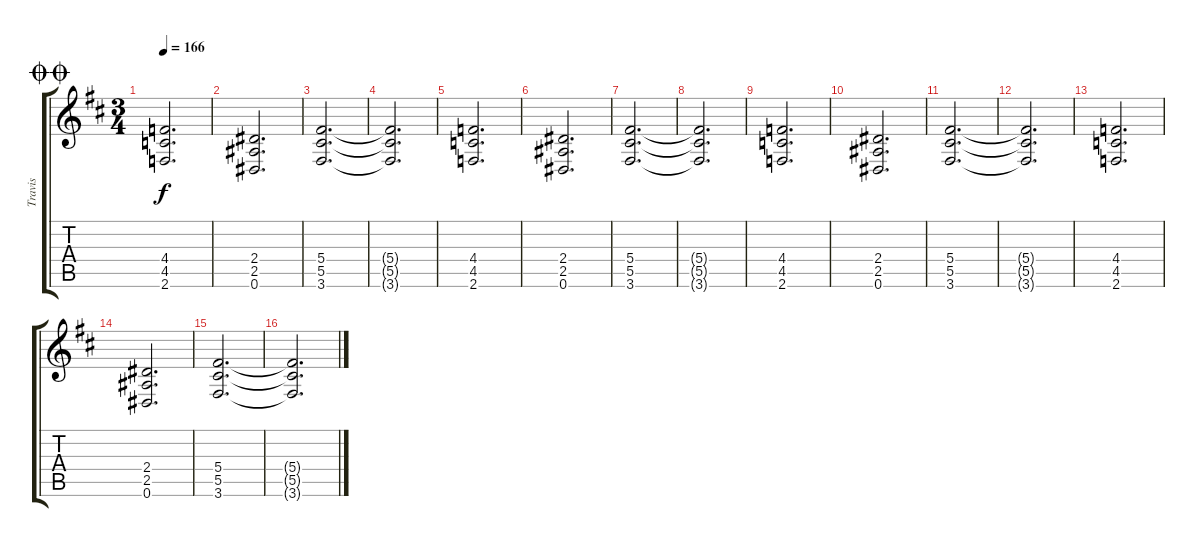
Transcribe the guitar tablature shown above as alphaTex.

\track ("Travis" "Travis") {instrument distortionguitar}
\staff {score tabs}
\tuning (Eb4 Bb3 Gb3 Db3 Ab2 Eb2) {hide}
\ts (3 4)
\jump doublecoda
\tempo 166
\clef g2
\ks d
(4.4 4.5 2.6).2{d dy f} |
(2.4 2.5 0.6).2{d} |
(5.4 5.5 3.6).2{d} |
(5.4{t} 5.5{t} 3.6{t}).2{d} |
(4.4 4.5 2.6).2{d} |
(2.4 2.5 0.6).2{d} |
(5.4 5.5 3.6).2{d} |
(5.4{t} 5.5{t} 3.6{t}).2{d} |
(4.4 4.5 2.6).2{d} |
(2.4 2.5 0.6).2{d} |
(5.4 5.5 3.6).2{d} |
(5.4{t} 5.5{t} 3.6{t}).2{d} |
(4.4 4.5 2.6).2{d} |
(2.4 2.5 0.6).2{d} |
(5.4 5.5 3.6).2{d} |
(5.4{t} 5.5{t} 3.6{t}).2{d}
